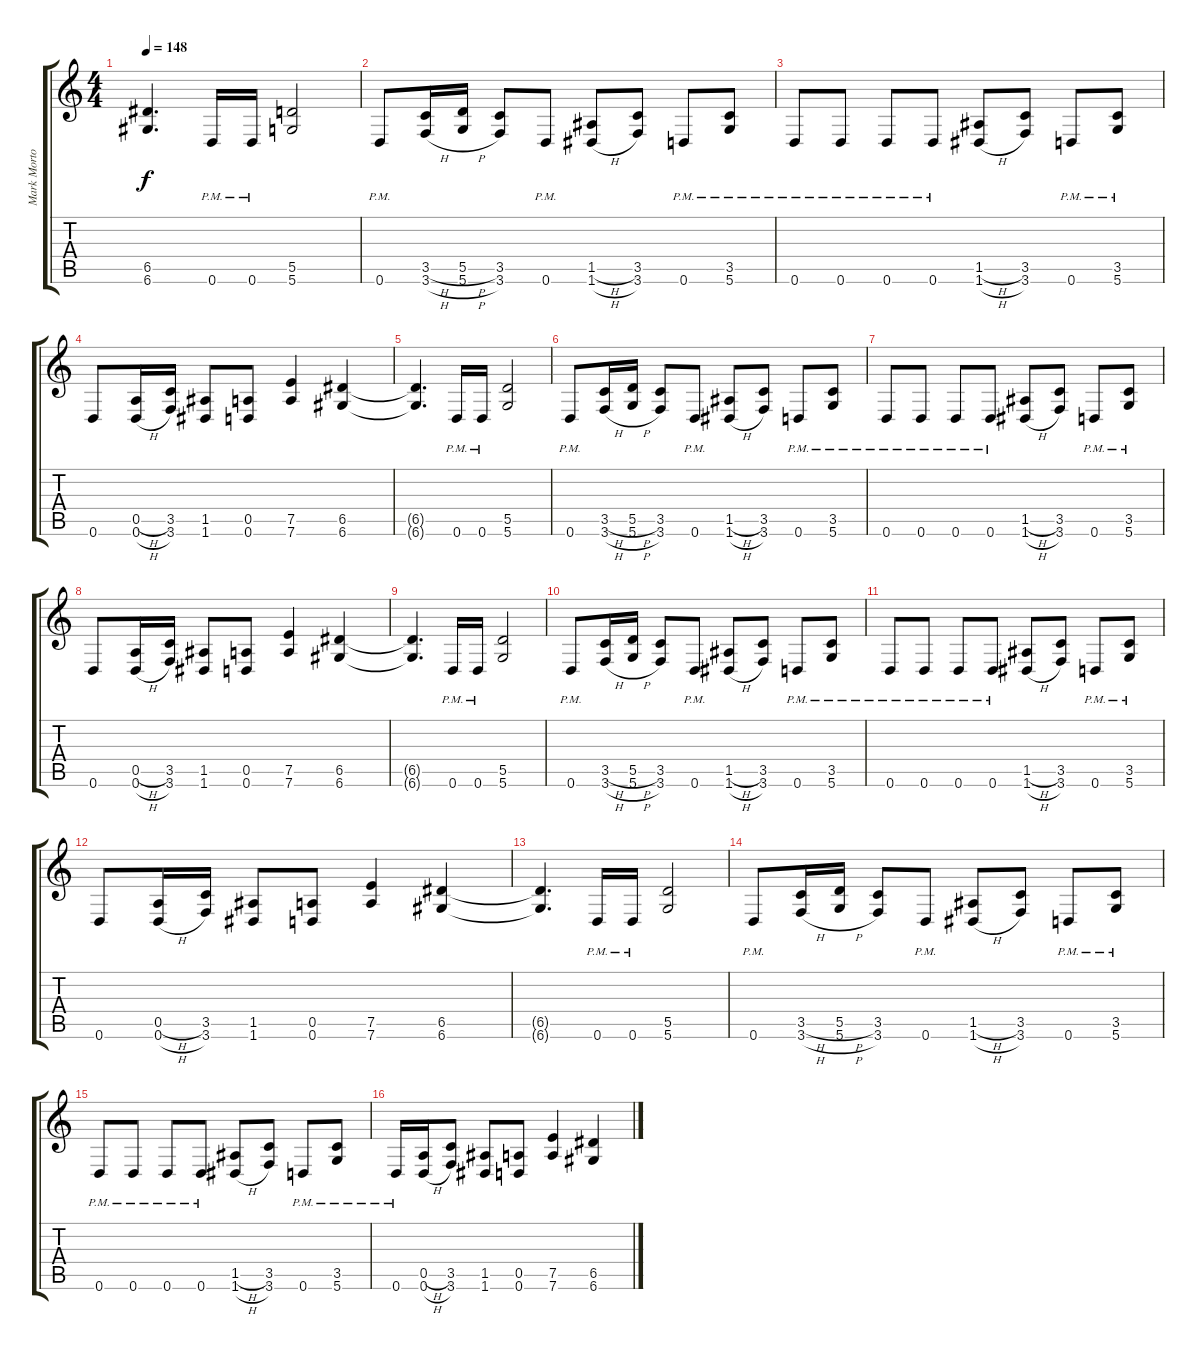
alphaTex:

\track ("Mark Morton (Lead)" "Mark Morto") {instrument distortionguitar}
\staff {score tabs}
\tuning (E4 B3 G3 D3 A2 D2) {hide}
\ts (4 4)
\tempo 148
\clef g2
\ks c
(6.5{t} 6.6{t}).4{d dy f} 0.6{pm}.16 0.6{pm}.16 (5.5 5.6).2 |
0.6{pm}.8 (3.5{h} 3.6{h}).16 (5.5{h} 5.6{h}).16 (3.5 3.6).8 0.6{pm}.8 (1.5{h} 1.6{h}).8 (3.5 3.6).8 0.6{pm}.8 (3.5{pm} 5.6{pm}).8 |
0.6{pm}.8 0.6{pm}.8 0.6{pm}.8 0.6{pm}.8 (1.5{h} 1.6{h}).8 (3.5 3.6).8 0.6{pm}.8 (3.5{pm} 5.6{pm}).8 |
0.6.8 (0.5{h} 0.6{h}).16 (3.5 3.6).16 (1.5 1.6).8 (0.5 0.6).8 (7.5 7.6).4 (6.5 6.6).4 |
(6.5{t} 6.6{t}).4{d} 0.6{pm}.16 0.6{pm}.16 (5.5 5.6).2 |
0.6{pm}.8 (3.5{h} 3.6{h}).16 (5.5{h} 5.6{h}).16 (3.5 3.6).8 0.6{pm}.8 (1.5{h} 1.6{h}).8 (3.5 3.6).8 0.6{pm}.8 (3.5{pm} 5.6{pm}).8 |
0.6{pm}.8 0.6{pm}.8 0.6{pm}.8 0.6{pm}.8 (1.5{h} 1.6{h}).8 (3.5 3.6).8 0.6{pm}.8 (3.5{pm} 5.6{pm}).8 |
0.6.8 (0.5{h} 0.6{h}).16 (3.5 3.6).16 (1.5 1.6).8 (0.5 0.6).8 (7.5 7.6).4 (6.5 6.6).4 |
(6.5{t} 6.6{t}).4{d} 0.6{pm}.16 0.6{pm}.16 (5.5 5.6).2 |
0.6{pm}.8 (3.5{h} 3.6{h}).16 (5.5{h} 5.6{h}).16 (3.5 3.6).8 0.6{pm}.8 (1.5{h} 1.6{h}).8 (3.5 3.6).8 0.6{pm}.8 (3.5{pm} 5.6{pm}).8 |
0.6{pm}.8 0.6{pm}.8 0.6{pm}.8 0.6{pm}.8 (1.5{h} 1.6{h}).8 (3.5 3.6).8 0.6{pm}.8 (3.5{pm} 5.6{pm}).8 |
0.6.8 (0.5{h} 0.6{h}).16 (3.5 3.6).16 (1.5 1.6).8 (0.5 0.6).8 (7.5 7.6).4 (6.5 6.6).4 |
(6.5{t} 6.6{t}).4{d} 0.6{pm}.16 0.6{pm}.16 (5.5 5.6).2 |
0.6{pm}.8 (3.5{h} 3.6{h}).16 (5.5{h} 5.6{h}).16 (3.5 3.6).8 0.6{pm}.8 (1.5{h} 1.6{h}).8 (3.5 3.6).8 0.6{pm}.8 (3.5{pm} 5.6{pm}).8 |
0.6{pm}.8 0.6{pm}.8 0.6{pm}.8 0.6{pm}.8 (1.5{h} 1.6{h}).8 (3.5 3.6).8 0.6{pm}.8 (3.5{pm} 5.6{pm}).8 |
0.6{pm}.16 (0.5{h} 0.6{h}).16 (3.5 3.6).8 (1.5 1.6).8 (0.5 0.6).8 (7.5 7.6).4 (6.5 6.6).4
